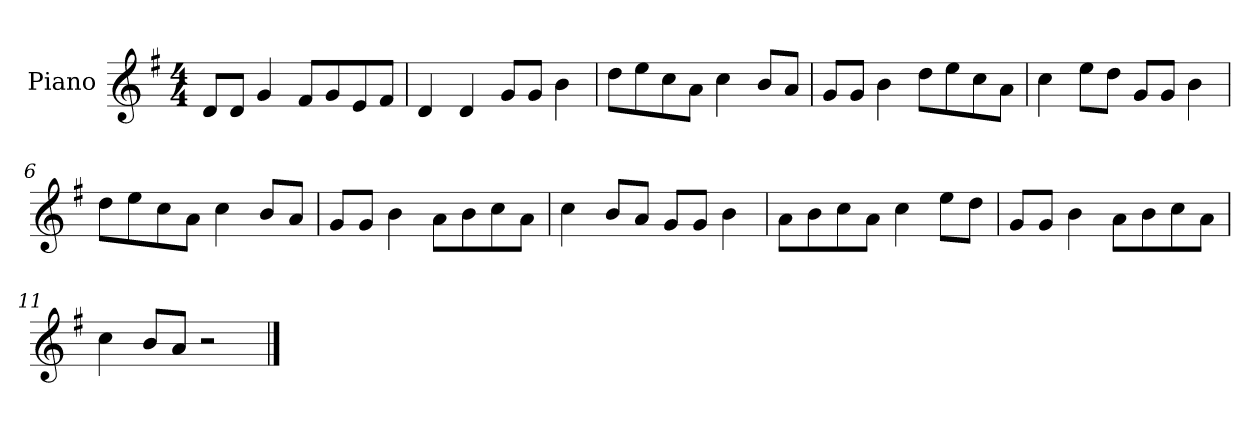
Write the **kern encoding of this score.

**kern
*part1
*staff1
*I"Piano
*I'P-no
*clefG2
*k[f#]
*M4/4
*MM90
=1
8d/L
8d/J
4g/
8f#/L
8g/
8e/
8f#/J
=2
4d/
4d/
8g/L
8g/J
4b\
=3
8dd\L
8ee\
8cc\
8a\J
4cc\
8b/L
8a/J
=4
8g/L
8g/J
4b\
8dd\L
8ee\
8cc\
8a\J
=5
4cc\
8ee\L
8dd\J
8g/L
8g/J
4b\
=6
8dd\L
8ee\
8cc\
8a\J
4cc\
8b/L
8a/J
!!LO:LB:g=z
=7
8g/L
8g/J
4b\
8a\L
8b\
8cc\
8a\J
=8
4cc\
8b/L
8a/J
8g/L
8g/J
4b\
=9
8a\L
8b\
8cc\
8a\J
4cc\
8ee\L
8dd\J
=10
8g/L
8g/J
4b\
8a\L
8b\
8cc\
8a\J
=11
4cc\
8b/L
8a/J
2r
==
*-
